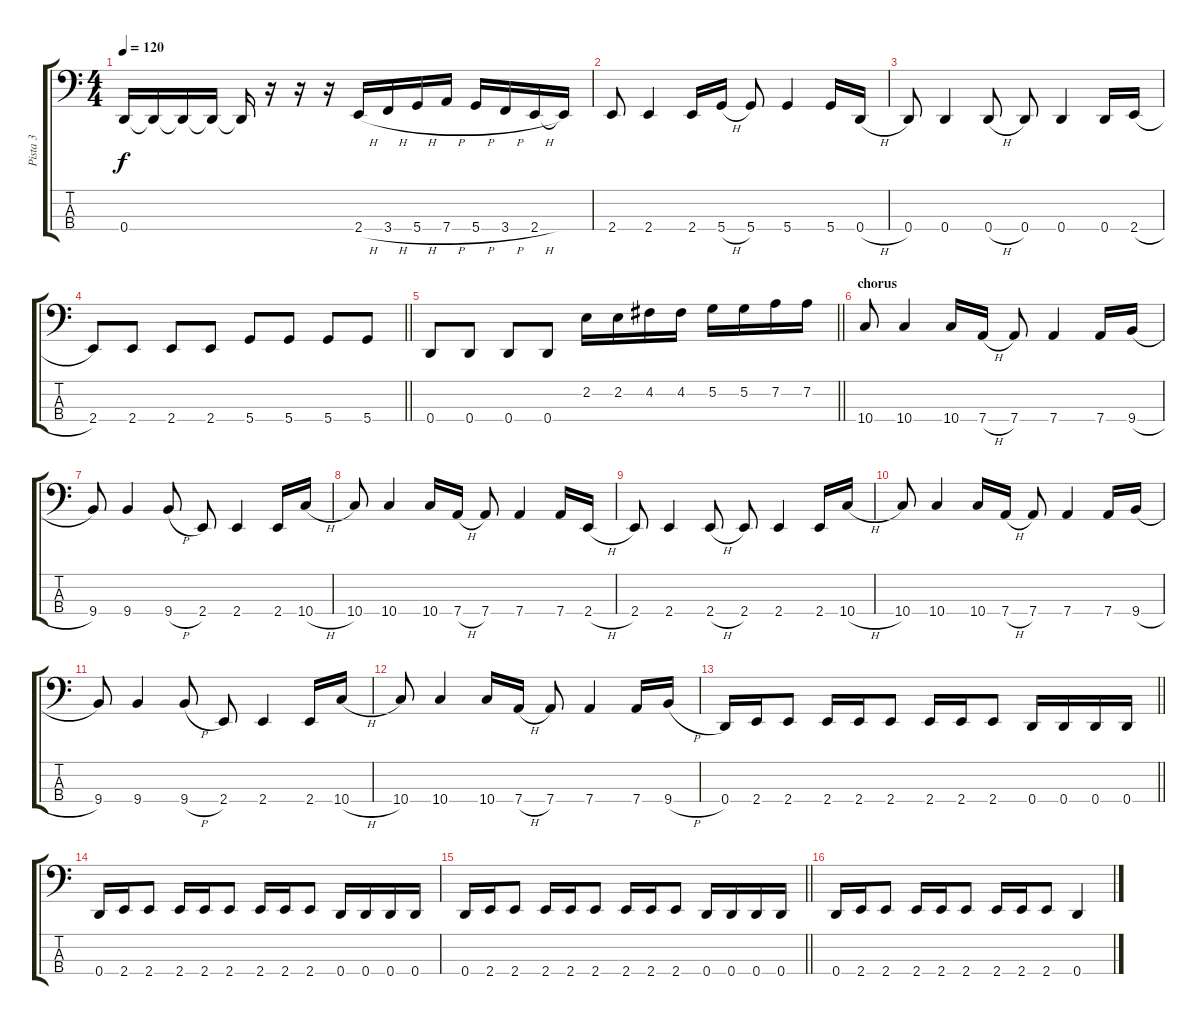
\track ("Pista 3" "Pista 3") {instrument electricbasspick}
\staff {score tabs}
\tuning (G2 D2 A1 D1) {hide}
\ts (4 4)
\tempo 120
\clef f4
\ks c
0.4.16{dy f} 0.4{t}.16 0.4{t}.16 0.4{t}.16 0.4{t}.16 r.16 r.16 r.16 2.4{h}.16 3.4{h}.16 5.4{h}.16 7.4{h}.16 5.4{h}.16 3.4{h}.16 2.4{h}.16 2.4{t}.16 |
2.4.8 2.4.4 2.4.16 5.4{h}.16 5.4.8 5.4.4 5.4.16 0.4{h}.16 |
0.4.8 0.4.4 0.4{h}.8 0.4.8 0.4.4 0.4.16 2.4{h}.16 |
\barLineRight lightlight
2.4.8 2.4.8 2.4.8 2.4.8 5.4.8 5.4.8 5.4.8 5.4.8 |
\barLineRight lightlight
0.4.8 0.4.8 0.4.8 0.4.8 2.2.16 2.2.16 4.2.16 4.2.16 5.2.16 5.2.16 7.2.16 7.2.16 |
\section ("" "chorus")
10.4.8 10.4.4 10.4.16 7.4{h}.16 7.4.8 7.4.4 7.4.16 9.4{h}.16 |
9.4.8 9.4.4 9.4{h}.8 2.4.8 2.4.4 2.4.16 10.4{h}.16 |
10.4.8 10.4.4 10.4.16 7.4{h}.16 7.4.8 7.4.4 7.4.16 2.4{h}.16 |
2.4.8 2.4.4 2.4{h}.8 2.4.8 2.4.4 2.4.16 10.4{h}.16 |
10.4.8 10.4.4 10.4.16 7.4{h}.16 7.4.8 7.4.4 7.4.16 9.4{h}.16 |
9.4.8 9.4.4 9.4{h}.8 2.4.8 2.4.4 2.4.16 10.4{h}.16 |
10.4.8 10.4.4 10.4.16 7.4{h}.16 7.4.8 7.4.4 7.4.16 9.4{h}.16 |
\barLineRight lightlight
0.4.16 2.4.16 2.4.8 2.4.16 2.4.16 2.4.8 2.4.16 2.4.16 2.4.8 0.4.16 0.4.16 0.4.16 0.4.16 |
0.4.16 2.4.16 2.4.8 2.4.16 2.4.16 2.4.8 2.4.16 2.4.16 2.4.8 0.4.16 0.4.16 0.4.16 0.4.16 |
\barLineRight lightlight
0.4.16 2.4.16 2.4.8 2.4.16 2.4.16 2.4.8 2.4.16 2.4.16 2.4.8 0.4.16 0.4.16 0.4.16 0.4.16 |
0.4.16 2.4.16 2.4.8 2.4.16 2.4.16 2.4.8 2.4.16 2.4.16 2.4.8 0.4.4
